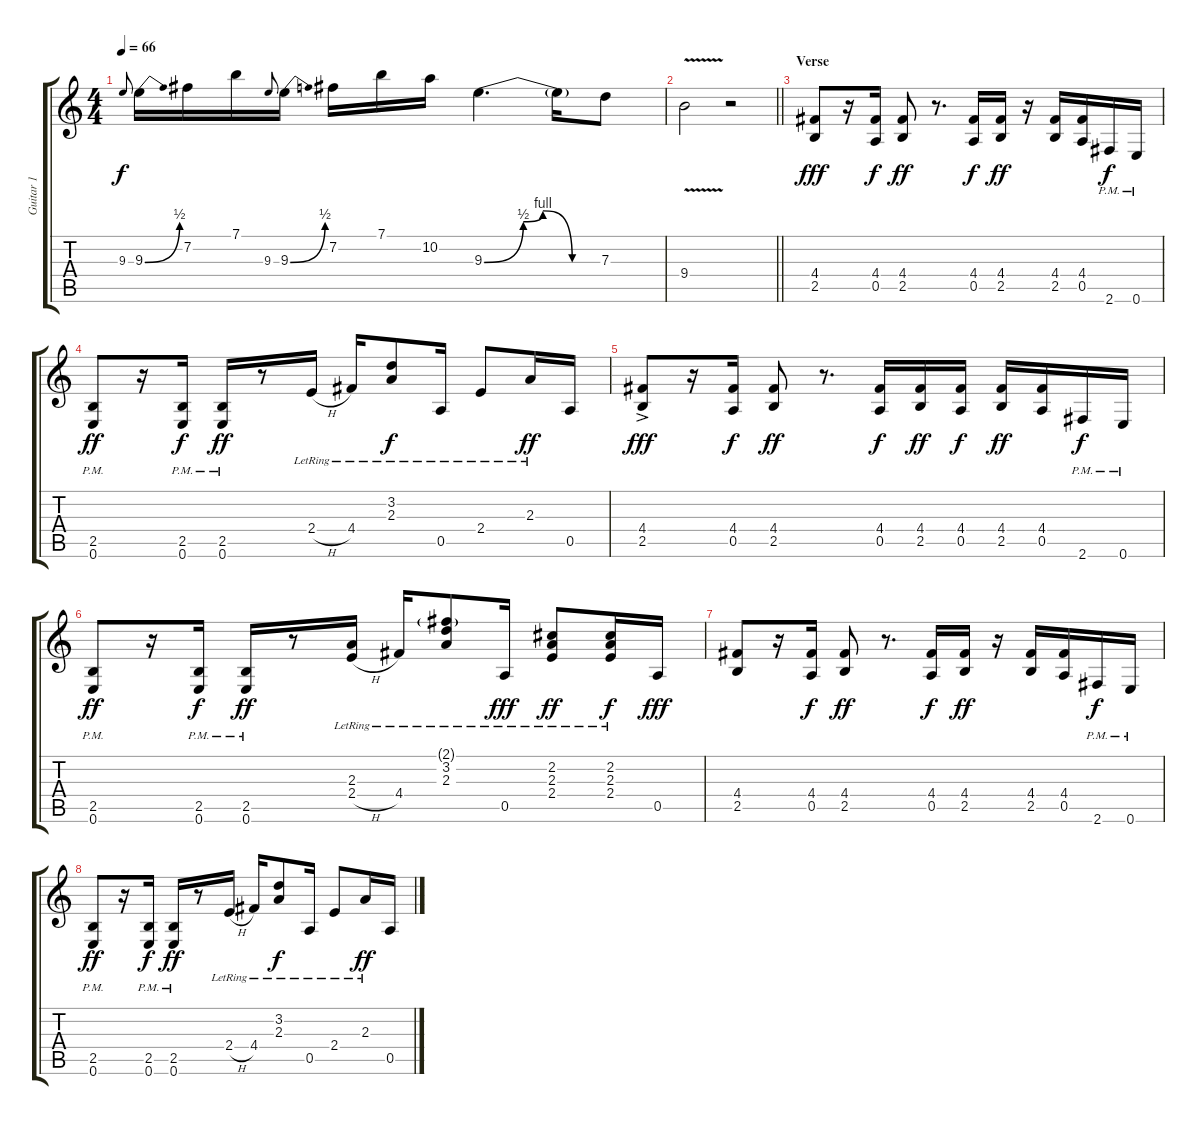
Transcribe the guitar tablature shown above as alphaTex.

\track ("Guitar 1" "Guitar 1") {instrument overdrivenguitar}
\staff {score tabs}
\tuning (E4 B3 G3 D3 A2 E2) {hide}
\ts (4 4)
\tempo 66
\clef g2
\ks c
9.3.8{gr onbeat dy f} 9.3{be (bend 0 0 60 2)}.16 7.2.16 7.1.16 9.3.8{gr onbeat} 9.3{be (bend 0 0 60 2)}.16 7.2.16 7.1.16 10.2.16 9.3{be (custom 0 0 20 2 30 4 45 0 60 0)}.4{d} 9.3{t}.16 7.3.8 |
\barLineRight lightlight
9.4{v}.2 r.2 |
\section ("" "Verse")
(4.4 2.5).8{dy fff} r.16 (4.4 0.5).16{dy f} (4.4 2.5).8{dy ff} r.8{d} (4.4 0.5).16{dy f} (4.4 2.5).16{dy ff} r.16 (4.4 2.5).16 (4.4 0.5).16 2.6{pm}.16{dy f} 0.6{pm}.16 |
(2.5{pm} 0.6{pm}).8{dy ff} r.16 (2.5{pm} 0.6{pm}).16{dy f} (2.5{pm} 0.6{pm}).16{dy ff} r.8 2.4{h lr}.16 4.4{lr}.16 (3.2 2.3{lr}).8{dy f} 0.5{lr}.16 2.4{lr}.8 2.3{lr}.16{dy ff} 0.5.16 |
(4.4{ac} 2.5{ac}).8{dy fff} r.16 (4.4 0.5).16{dy f} (4.4 2.5).8{dy ff} r.8{d} (4.4 0.5).16{dy f} (4.4 2.5).16{dy ff} (4.4 0.5).16{dy f} (4.4 2.5).16{dy ff} (4.4 0.5).16 2.6{pm}.16{dy f} 0.6{pm}.16 |
(2.5{pm} 0.6{pm}).8{dy ff} r.16 (2.5{pm} 0.6{pm}).16{dy f} (2.5{pm} 0.6{pm}).16{dy ff} r.8 (2.3{lr} 2.4{h lr}).16 4.4{lr}.16 (2.1{g} 3.2{lr} 2.3{lr}).8 0.5{lr}.16{dy fff} (2.2{lr} 2.3{lr} 2.4{lr}).8{dy ff} (2.2{lr} 2.3{lr} 2.4{lr}).16{dy f} 0.5.16{dy fff} |
(4.4 2.5).8 r.16 (4.4 0.5).16{dy f} (4.4 2.5).8{dy ff} r.8{d} (4.4 0.5).16{dy f} (4.4 2.5).16{dy ff} r.16 (4.4 2.5).16 (4.4 0.5).16 2.6{pm}.16{dy f} 0.6{pm}.16 |
(2.5{pm} 0.6{pm}).8{dy ff} r.16 (2.5{pm} 0.6{pm}).16{dy f} (2.5{pm} 0.6{pm}).16{dy ff} r.8 2.4{h lr}.16 4.4{lr}.16 (3.2 2.3{lr}).8{dy f} 0.5{lr}.16 2.4{lr}.8 2.3{lr}.16{dy ff} 0.5.16
